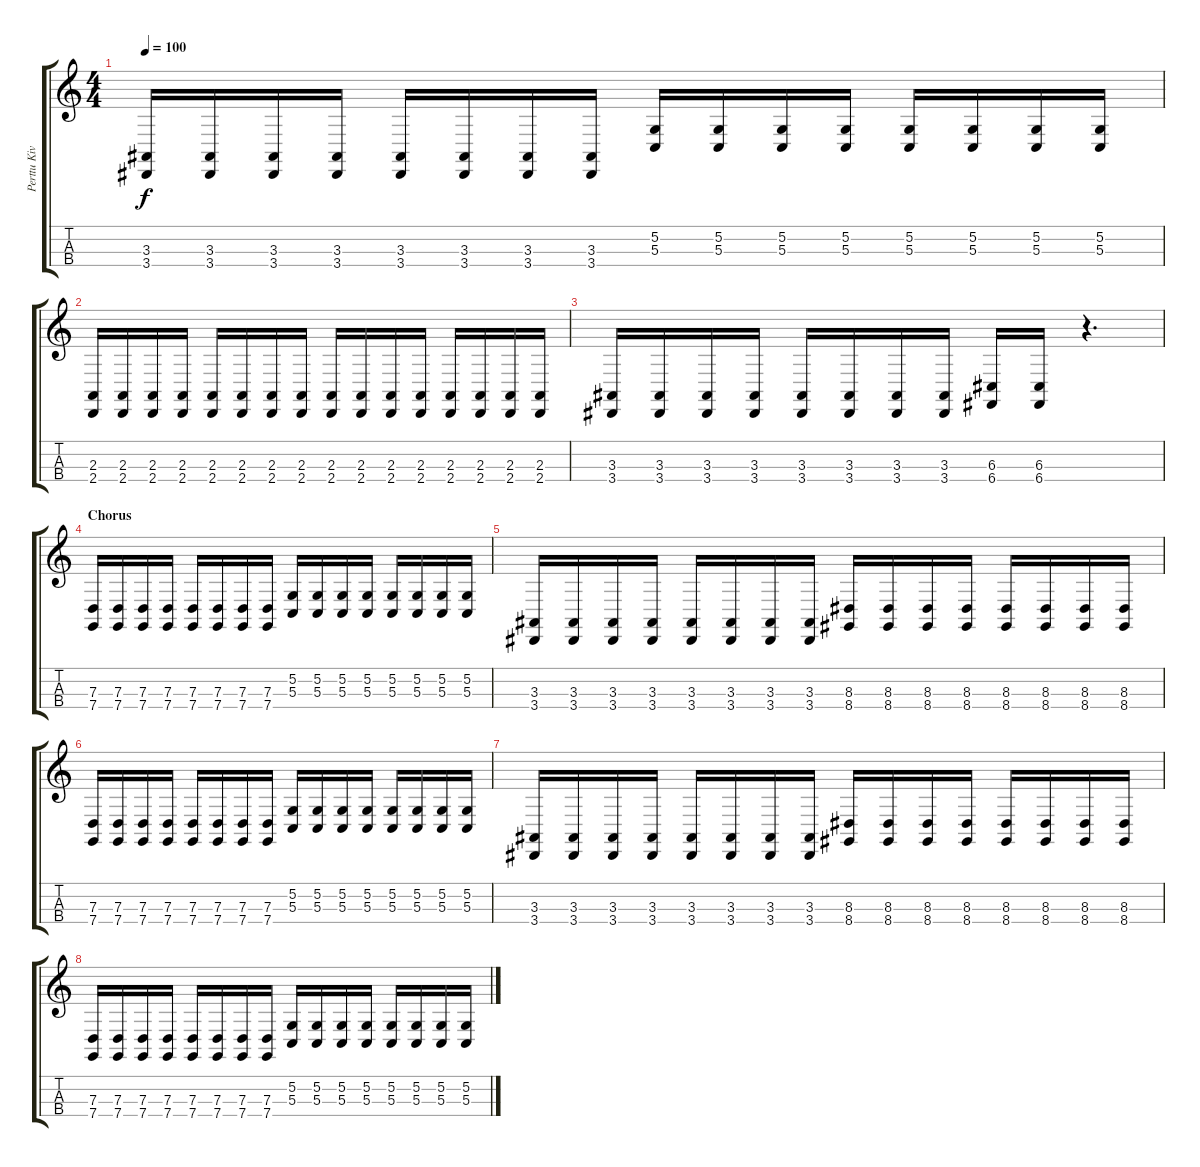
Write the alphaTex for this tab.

\track ("Perttu Kivilaakso" "Perttu Kiv") {instrument cello}
\staff {score tabs}
\tuning (G3 D3 G2 C2) {hide}
\ts (4 4)
\tempo 100
\clef g2
\ks c
(3.3 3.4).16{dy f} (3.3 3.4).16 (3.3 3.4).16 (3.3 3.4).16 (3.3 3.4).16 (3.3 3.4).16 (3.3 3.4).16 (3.3 3.4).16 (5.2 5.3).16 (5.2 5.3).16 (5.2 5.3).16 (5.2 5.3).16 (5.2 5.3).16 (5.2 5.3).16 (5.2 5.3).16 (5.2 5.3).16 |
(2.3 2.4).16 (2.3 2.4).16 (2.3 2.4).16 (2.3 2.4).16 (2.3 2.4).16 (2.3 2.4).16 (2.3 2.4).16 (2.3 2.4).16 (2.3 2.4).16 (2.3 2.4).16 (2.3 2.4).16 (2.3 2.4).16 (2.3 2.4).16 (2.3 2.4).16 (2.3 2.4).16 (2.3 2.4).16 |
(3.3 3.4).16 (3.3 3.4).16 (3.3 3.4).16 (3.3 3.4).16 (3.3 3.4).16 (3.3 3.4).16 (3.3 3.4).16 (3.3 3.4).16 (6.3 6.4).16 (6.3 6.4).16 r.4{d} |
\section ("" "Chorus")
(7.3 7.4).16 (7.3 7.4).16 (7.3 7.4).16 (7.3 7.4).16 (7.3 7.4).16 (7.3 7.4).16 (7.3 7.4).16 (7.3 7.4).16 (5.2 5.3).16 (5.2 5.3).16 (5.2 5.3).16 (5.2 5.3).16 (5.2 5.3).16 (5.2 5.3).16 (5.2 5.3).16 (5.2 5.3).16 |
(3.3 3.4).16 (3.3 3.4).16 (3.3 3.4).16 (3.3 3.4).16 (3.3 3.4).16 (3.3 3.4).16 (3.3 3.4).16 (3.3 3.4).16 (8.3 8.4).16 (8.3 8.4).16 (8.3 8.4).16 (8.3 8.4).16 (8.3 8.4).16 (8.3 8.4).16 (8.3 8.4).16 (8.3 8.4).16 |
(7.3 7.4).16 (7.3 7.4).16 (7.3 7.4).16 (7.3 7.4).16 (7.3 7.4).16 (7.3 7.4).16 (7.3 7.4).16 (7.3 7.4).16 (5.2 5.3).16 (5.2 5.3).16 (5.2 5.3).16 (5.2 5.3).16 (5.2 5.3).16 (5.2 5.3).16 (5.2 5.3).16 (5.2 5.3).16 |
(3.3 3.4).16 (3.3 3.4).16 (3.3 3.4).16 (3.3 3.4).16 (3.3 3.4).16 (3.3 3.4).16 (3.3 3.4).16 (3.3 3.4).16 (8.3 8.4).16 (8.3 8.4).16 (8.3 8.4).16 (8.3 8.4).16 (8.3 8.4).16 (8.3 8.4).16 (8.3 8.4).16 (8.3 8.4).16 |
(7.3 7.4).16 (7.3 7.4).16 (7.3 7.4).16 (7.3 7.4).16 (7.3 7.4).16 (7.3 7.4).16 (7.3 7.4).16 (7.3 7.4).16 (5.2 5.3).16 (5.2 5.3).16 (5.2 5.3).16 (5.2 5.3).16 (5.2 5.3).16 (5.2 5.3).16 (5.2 5.3).16 (5.2 5.3).16
